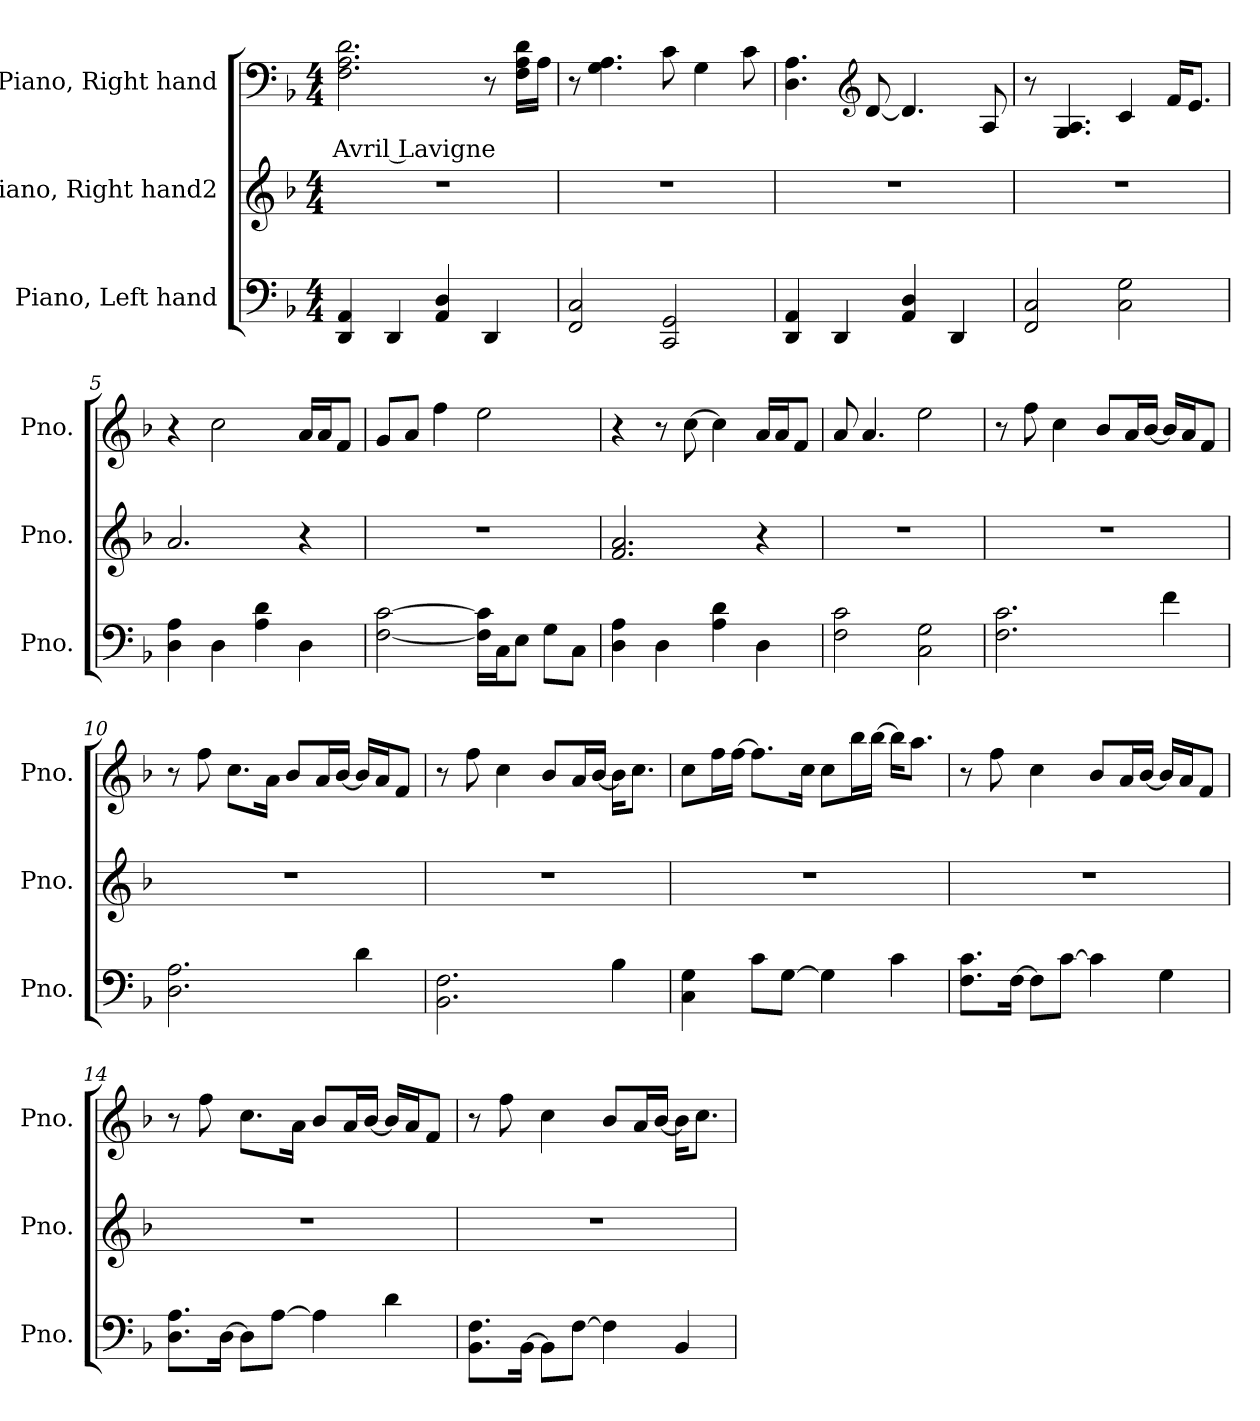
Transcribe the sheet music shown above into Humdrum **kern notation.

**kern	**kern	**kern	**text
*part3	*part2	*part1	*part1
*staff3	*staff2	*staff1	*staff1
*I"Piano, Left hand	*I"Piano, Right hand2	*I"Piano, Right hand	*
*I'Pno.	*I'Pno.	*I'Pno.	*
*clefF4	*clefG2	*clefF4	*
*k[b-]	*k[b-]	*k[b-]	*
*M4/4	*M4/4	*M4/4	*
*MM78	*MM78	*MM78	*
=1	=1	=1	=1
!	!	!	!LO:LY:b
4DD/ 4AA/	1r	2.F\ 2.A\ 2.d\	Avril Lavigne
4DD/	.	.	.
4AA/ 4D/	.	.	.
4DD/	.	8r	.
.	.	16F\ 16A\ 16d\LL	.
.	.	16A\JJ	.
=2	=2	=2	=2
2FF/ 2C/	1r	8r	.
.	.	4.G\ 4.A\	.
2CC/ 2GG/	.	8c\	.
.	.	4G\	.
.	.	8c\	.
=3	=3	=3	=3
4DD/ 4AA/	1r	4.D\ 4.A\	.
4DD/	.	.	.
*	*	*clefG2	*
.	.	[8d/	.
4AA/ 4D/	.	4.d/]	.
4DD/	.	.	.
.	.	8A/	.
=4	=4	=4	=4
2FF/ 2C/	1r	8r	.
.	.	4.G/ 4.A/	.
2C\ 2G\	.	4c/	.
.	.	16f/KL	.
.	.	8.e/J	.
!!LO:LB:g=z
=5	=5	=5	=5
4D\ 4A\	2.a/	4r	.
4D\	.	2cc\	.
4A\ 4d\	.	.	.
4D\	4r	16a/LL	.
.	.	16a/J	.
.	.	8f/J	.
=6	=6	=6	=6
[2F\ [2c\	1r	8g/L	.
.	.	8a/J	.
.	.	4ff\	.
16F\] 16c\]LL	.	2ee\	.
16C\J	.	.	.
8E\J	.	.	.
8G\L	.	.	.
8C\J	.	.	.
=7	=7	=7	=7
4D\ 4A\	2.f/ 2.a/	4r	.
4D\	.	8r	.
.	.	[8cc\	.
4A\ 4d\	.	4cc\]	.
4D\	4r	16a/LL	.
.	.	16a/J	.
.	.	8f/J	.
=8	=8	=8	=8
2F\ 2c\	1r	8a/	.
.	.	4.a/	.
2C\ 2G\	.	2ee\	.
=9	=9	=9	=9
2.F\ 2.c\	1r	8r	.
.	.	8ff\	.
.	.	4cc\	.
.	.	8b-/L	.
.	.	16a/L	.
.	.	[16b-/JJ	.
4f\	.	16b-/LL]	.
.	.	16a/J	.
.	.	8f/J	.
!!LO:LB:g=z
=10	=10	=10	=10
2.D\ 2.A\	1r	8r	.
.	.	8ff\	.
.	.	8.cc\L	.
.	.	16a\Jk	.
.	.	8b-/L	.
.	.	16a/L	.
.	.	[16b-/JJ	.
4d\	.	16b-/LL]	.
.	.	16a/J	.
.	.	8f/J	.
=11	=11	=11	=11
2.BB-\ 2.F\	1r	8r	.
.	.	8ff\	.
.	.	4cc\	.
.	.	8b-/L	.
.	.	16a/L	.
.	.	[16b-/JJ	.
4B-\	.	16b-\KL]	.
.	.	8.cc\J	.
=12	=12	=12	=12
4C\ 4G\	1r	8cc\L	.
.	.	16ff\L	.
.	.	[16ff\JJ	.
8c\L	.	8.ff\L]	.
[8G\J	.	.	.
.	.	16cc\Jk	.
4G\]	.	8cc\L	.
.	.	16bb-\L	.
.	.	[16bb-\JJ	.
4c\	.	16bb-\KL]	.
.	.	8.aa\J	.
=13	=13	=13	=13
8.F\ 8.c\L	1r	8r	.
.	.	8ff\	.
[16F\Jk	.	.	.
8F\L]	.	4cc\	.
[8c\J	.	.	.
4c\]	.	8b-/L	.
.	.	16a/L	.
.	.	[16b-/JJ	.
4G\	.	16b-/LL]	.
.	.	16a/J	.
.	.	8f/J	.
!!LO:LB:g=z
=14	=14	=14	=14
8.D\ 8.A\L	1r	8r	.
.	.	8ff\	.
[16D\Jk	.	.	.
8D\L]	.	8.cc\L	.
[8A\J	.	.	.
.	.	16a\Jk	.
4A\]	.	8b-/L	.
.	.	16a/L	.
.	.	[16b-/JJ	.
4d\	.	16b-/LL]	.
.	.	16a/J	.
.	.	8f/J	.
=15	=15	=15	=15
8.BB-\ 8.F\L	1r	8r	.
.	.	8ff\	.
[16BB-\Jk	.	.	.
8BB-\L]	.	4cc\	.
[8F\J	.	.	.
4F\]	.	8b-/L	.
.	.	16a/L	.
.	.	[16b-/JJ	.
4BB-/	.	16b-\KL]	.
.	.	8.cc\J	.
=	=	=	=
*-	*-	*-	*-
